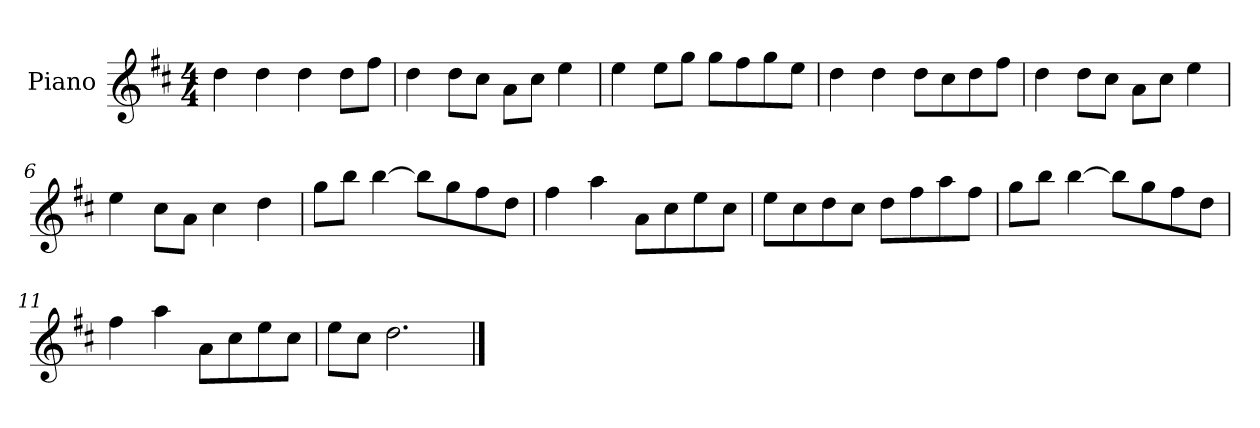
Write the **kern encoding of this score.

**kern
*part1
*staff1
*I"Piano
*I'P-no
*clefG2
*k[f#c#]
*M4/4
*MM90
=1
4dd\
4dd\
4dd\
8dd\L
8ff#\J
=2
4dd\
8dd\L
8cc#\J
8a\L
8cc#\J
4ee\
=3
4ee\
8ee\L
8gg\J
8gg\L
8ff#\
8gg\
8ee\J
=4
4dd\
4dd\
8dd\L
8cc#\
8dd\
8ff#\J
=5
4dd\
8dd\L
8cc#\J
8a\L
8cc#\J
4ee\
=6
4ee\
8cc#\L
8a\J
4cc#\
4dd\
!!LO:LB:g=z
=7
8gg\L
8bb\J
[4bb\
8bb\L]
8gg\
8ff#\
8dd\J
=8
4ff#\
4aa\
8a\L
8cc#\
8ee\
8cc#\J
=9
8ee\L
8cc#\
8dd\
8cc#\J
8dd\L
8ff#\
8aa\
8ff#\J
=10
8gg\L
8bb\J
[4bb\
8bb\L]
8gg\
8ff#\
8dd\J
=11
4ff#\
4aa\
8a\L
8cc#\
8ee\
8cc#\J
=12
8ee\L
8cc#\J
2.dd\
==
*-
